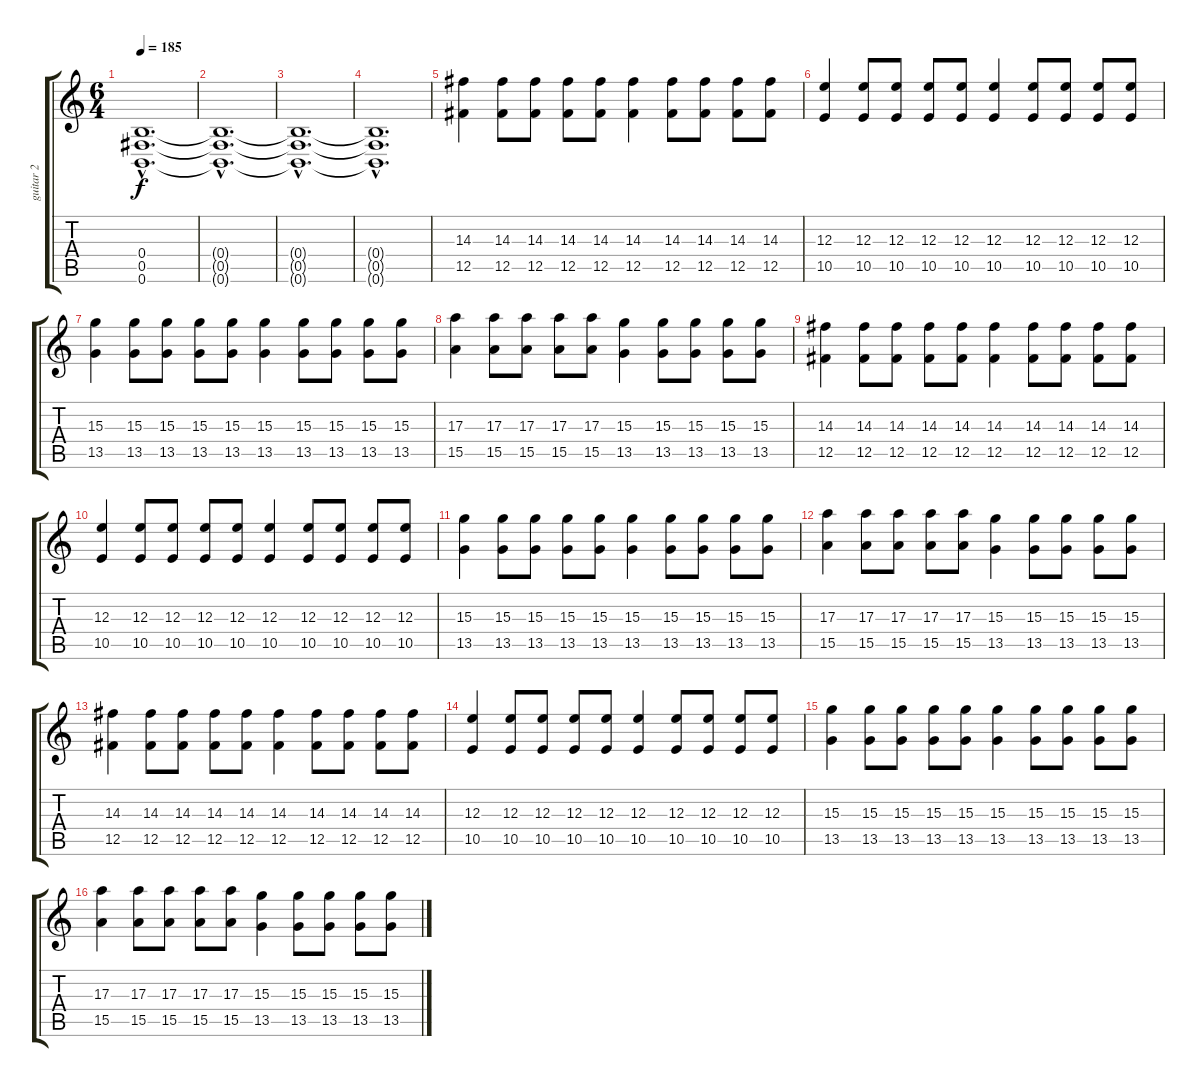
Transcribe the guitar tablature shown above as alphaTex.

\track ("guitar 2" "guitar 2") {instrument overdrivenguitar}
\staff {score tabs}
\tuning (Db4 Ab3 E3 B2 Gb2 B1) {hide}
\ts (6 4)
\tempo 185
\clef g2
\ks c
(0.4{hac} 0.5{hac} 0.6{hac}).1{d dy f} |
(0.4{hac t} 0.5{hac t} 0.6{hac t}).1{d} |
(0.4{hac t} 0.5{hac t} 0.6{hac t}).1{d} |
(0.4{hac t} 0.5{hac t} 0.6{hac t}).1{d} |
(14.3 12.5).4{instrument electricguitarclean} (14.3 12.5).8 (14.3 12.5).8 (14.3 12.5).8 (14.3 12.5).8 (14.3 12.5).4 (14.3 12.5).8 (14.3 12.5).8 (14.3 12.5).8 (14.3 12.5).8 |
(12.3 10.5).4 (12.3 10.5).8 (12.3 10.5).8 (12.3 10.5).8 (12.3 10.5).8 (12.3 10.5).4 (12.3 10.5).8 (12.3 10.5).8 (12.3 10.5).8 (12.3 10.5).8 |
(15.3 13.5).4 (15.3 13.5).8 (15.3 13.5).8 (15.3 13.5).8 (15.3 13.5).8 (15.3 13.5).4 (15.3 13.5).8 (15.3 13.5).8 (15.3 13.5).8 (15.3 13.5).8 |
(17.3 15.5).4 (17.3 15.5).8 (17.3 15.5).8 (17.3 15.5).8 (17.3 15.5).8 (15.3 13.5).4 (15.3 13.5).8 (15.3 13.5).8 (15.3 13.5).8 (15.3 13.5).8 |
(14.3 12.5).4 (14.3 12.5).8 (14.3 12.5).8 (14.3 12.5).8 (14.3 12.5).8 (14.3 12.5).4 (14.3 12.5).8 (14.3 12.5).8 (14.3 12.5).8 (14.3 12.5).8 |
(12.3 10.5).4 (12.3 10.5).8 (12.3 10.5).8 (12.3 10.5).8 (12.3 10.5).8 (12.3 10.5).4 (12.3 10.5).8 (12.3 10.5).8 (12.3 10.5).8 (12.3 10.5).8 |
(15.3 13.5).4 (15.3 13.5).8 (15.3 13.5).8 (15.3 13.5).8 (15.3 13.5).8 (15.3 13.5).4 (15.3 13.5).8 (15.3 13.5).8 (15.3 13.5).8 (15.3 13.5).8 |
(17.3 15.5).4 (17.3 15.5).8 (17.3 15.5).8 (17.3 15.5).8 (17.3 15.5).8 (15.3 13.5).4 (15.3 13.5).8 (15.3 13.5).8 (15.3 13.5).8 (15.3 13.5).8 |
(14.3 12.5).4 (14.3 12.5).8 (14.3 12.5).8 (14.3 12.5).8 (14.3 12.5).8 (14.3 12.5).4 (14.3 12.5).8 (14.3 12.5).8 (14.3 12.5).8 (14.3 12.5).8 |
(12.3 10.5).4 (12.3 10.5).8 (12.3 10.5).8 (12.3 10.5).8 (12.3 10.5).8 (12.3 10.5).4 (12.3 10.5).8 (12.3 10.5).8 (12.3 10.5).8 (12.3 10.5).8 |
(15.3 13.5).4 (15.3 13.5).8 (15.3 13.5).8 (15.3 13.5).8 (15.3 13.5).8 (15.3 13.5).4 (15.3 13.5).8 (15.3 13.5).8 (15.3 13.5).8 (15.3 13.5).8 |
(17.3 15.5).4 (17.3 15.5).8 (17.3 15.5).8 (17.3 15.5).8 (17.3 15.5).8 (15.3 13.5).4 (15.3 13.5).8 (15.3 13.5).8 (15.3 13.5).8 (15.3 13.5).8
